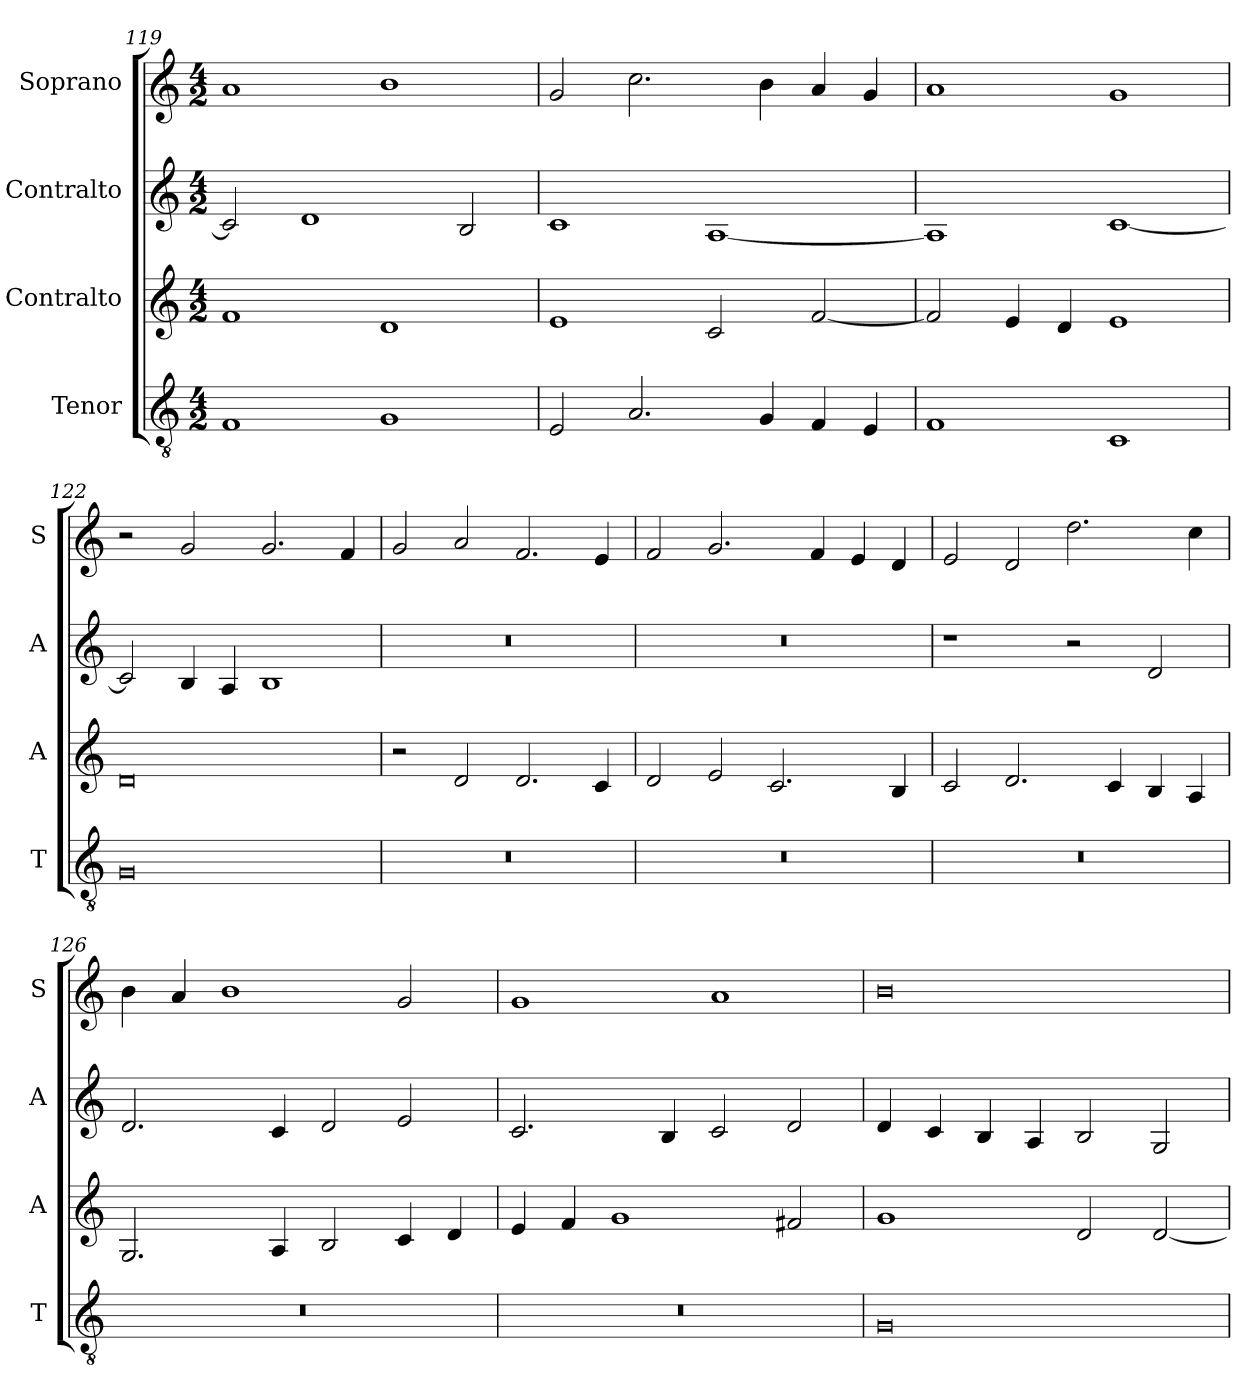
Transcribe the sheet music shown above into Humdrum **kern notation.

**kern	**kern	**kern	**kern
*part4	*part3	*part2	*part1
*staff4	*staff3	*staff2	*staff1
*I"Tenor	*I"Contralto	*I"Contralto	*I"Soprano
*I'T	*I'A	*I'A	*I'S
*clefGv2	*clefG2	*clefG2	*clefG2
*k[]	*k[]	*k[]	*k[]
*G:mix	*G:mix	*G:mix	*G:mix
*M4/2	*M4/2	*M4/2	*M4/2
=119	=119	=119	=119
1F	1f	2c]	1a
.	.	1d	.
1G	1d	.	1b
.	.	2B	.
=120	=120	=120	=120
2E	1e	1c	2g
2.A	.	.	2.cc
.	2c	[1A	.
4G	.	.	4b
4F	[2f	.	4a
4E	.	.	4g
=121	=121	=121	=121
1F	2f]	1A]	1a
.	4e	.	.
.	4d	.	.
1C	1e	[1c	1g
=122	=122	=122	=122
0G	0d	2c]	2r
.	.	4B	2g
.	.	4A	.
.	.	1B	2.g
.	.	.	4f
=123	=123	=123	=123
0r	2r	0r	2g
.	2d	.	2a
.	2.d	.	2.f
.	4c	.	4e
=124	=124	=124	=124
0r	2d	0r	2f
.	2e	.	2.g
.	2.c	.	.
.	.	.	4f
.	.	.	4e
.	4B	.	4d
=125	=125	=125	=125
0r	2c	1r	2e
.	2.d	.	2d
.	.	2r	2.dd
.	4c	.	.
.	4B	2d	.
.	4A	.	4cc
=126	=126	=126	=126
0r	2.G	2.d	4b
.	.	.	4a
.	.	.	1b
.	4A	4c	.
.	2B	2d	.
.	4c	2e	2g
.	4d	.	.
=127	=127	=127	=127
0r	4e	2.c	1g
.	4f	.	.
.	1g	.	.
.	.	4B	.
.	.	2c	1a
.	2f#X	2d	.
=128	=128	=128	=128
0G	1g	4d	0b
.	.	4c	.
.	.	4B	.
.	.	4A	.
.	2d	2B	.
.	[2d	2G	.
=	=	=	=
*-	*-	*-	*-
